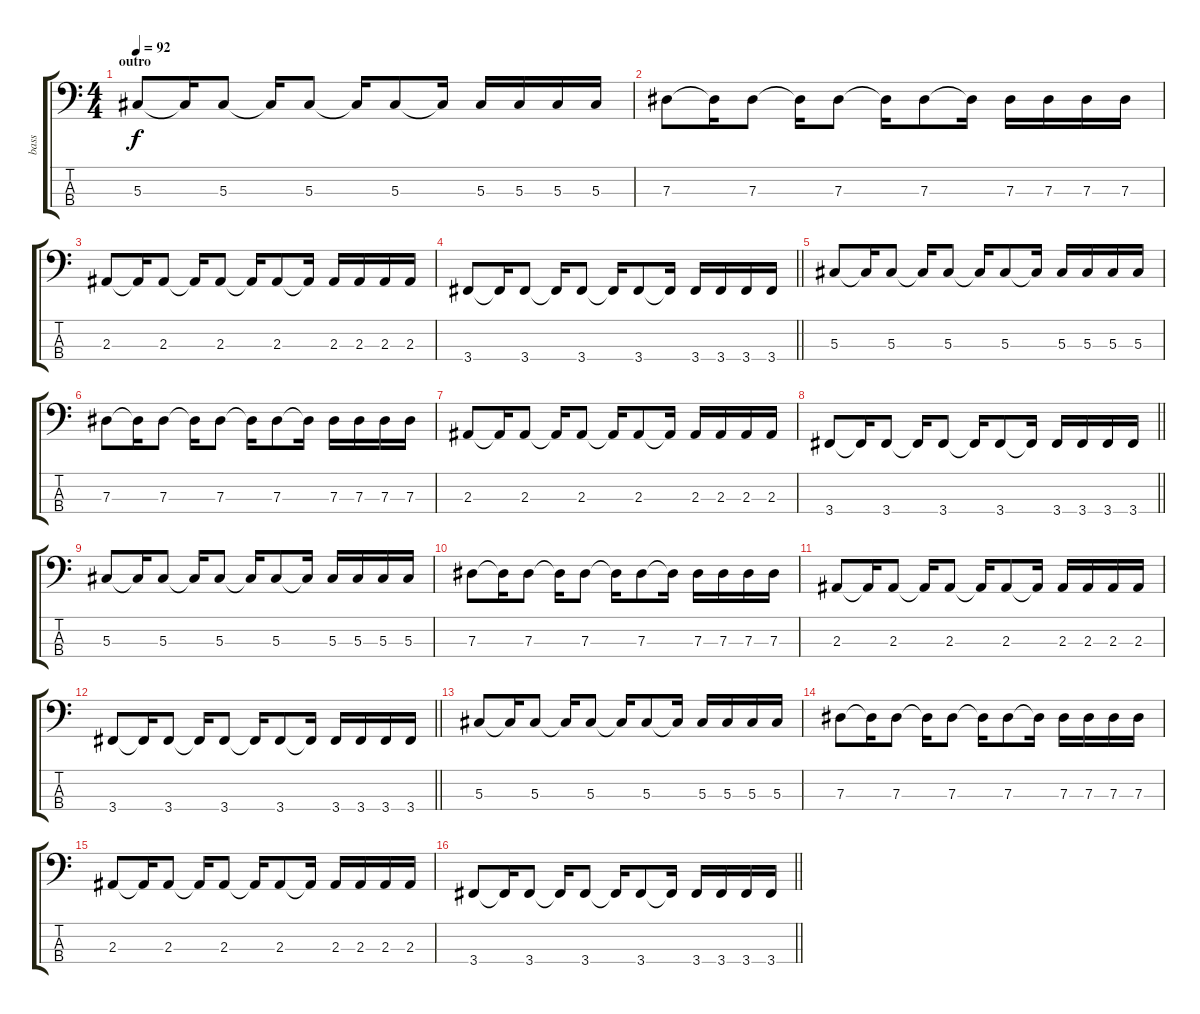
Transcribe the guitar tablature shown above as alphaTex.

\track ("bass " "bass ") {instrument electricbassfinger}
\staff {score tabs}
\tuning (Gb2 Db2 Ab1 Eb1) {hide}
\ts (4 4)
\section ("" "outro")
\tempo 92
\clef f4
\ks c
5.3.8{dy f} 5.3{t}.16 5.3.8 5.3{t}.16 5.3.8 5.3{t}.16 5.3.8 5.3{t}.16 5.3.16 5.3.16 5.3.16 5.3.16 |
7.3.8 7.3{t}.16 7.3.8 7.3{t}.16 7.3.8 7.3{t}.16 7.3.8 7.3{t}.16 7.3.16 7.3.16 7.3.16 7.3.16 |
2.3.8 2.3{t}.16 2.3.8 2.3{t}.16 2.3.8 2.3{t}.16 2.3.8 2.3{t}.16 2.3.16 2.3.16 2.3.16 2.3.16 |
\barLineRight lightlight
3.4.8 3.4{t}.16 3.4.8 3.4{t}.16 3.4.8 3.4{t}.16 3.4.8 3.4{t}.16 3.4.16 3.4.16 3.4.16 3.4.16 |
5.3.8 5.3{t}.16 5.3.8 5.3{t}.16 5.3.8 5.3{t}.16 5.3.8 5.3{t}.16 5.3.16 5.3.16 5.3.16 5.3.16 |
7.3.8 7.3{t}.16 7.3.8 7.3{t}.16 7.3.8 7.3{t}.16 7.3.8 7.3{t}.16 7.3.16 7.3.16 7.3.16 7.3.16 |
2.3.8 2.3{t}.16 2.3.8 2.3{t}.16 2.3.8 2.3{t}.16 2.3.8 2.3{t}.16 2.3.16 2.3.16 2.3.16 2.3.16 |
\barLineRight lightlight
3.4.8 3.4{t}.16 3.4.8 3.4{t}.16 3.4.8 3.4{t}.16 3.4.8 3.4{t}.16 3.4.16 3.4.16 3.4.16 3.4.16 |
5.3.8 5.3{t}.16 5.3.8 5.3{t}.16 5.3.8 5.3{t}.16 5.3.8 5.3{t}.16 5.3.16 5.3.16 5.3.16 5.3.16 |
7.3.8 7.3{t}.16 7.3.8 7.3{t}.16 7.3.8 7.3{t}.16 7.3.8 7.3{t}.16 7.3.16 7.3.16 7.3.16 7.3.16 |
2.3.8 2.3{t}.16 2.3.8 2.3{t}.16 2.3.8 2.3{t}.16 2.3.8 2.3{t}.16 2.3.16 2.3.16 2.3.16 2.3.16 |
\barLineRight lightlight
3.4.8 3.4{t}.16 3.4.8 3.4{t}.16 3.4.8 3.4{t}.16 3.4.8 3.4{t}.16 3.4.16 3.4.16 3.4.16 3.4.16 |
5.3.8 5.3{t}.16 5.3.8 5.3{t}.16 5.3.8 5.3{t}.16 5.3.8 5.3{t}.16 5.3.16 5.3.16 5.3.16 5.3.16 |
7.3.8 7.3{t}.16 7.3.8 7.3{t}.16 7.3.8 7.3{t}.16 7.3.8 7.3{t}.16 7.3.16 7.3.16 7.3.16 7.3.16 |
2.3.8 2.3{t}.16 2.3.8 2.3{t}.16 2.3.8 2.3{t}.16 2.3.8 2.3{t}.16 2.3.16 2.3.16 2.3.16 2.3.16 |
\barLineRight lightlight
3.4.8 3.4{t}.16 3.4.8 3.4{t}.16 3.4.8 3.4{t}.16 3.4.8 3.4{t}.16 3.4.16 3.4.16 3.4.16 3.4.16
